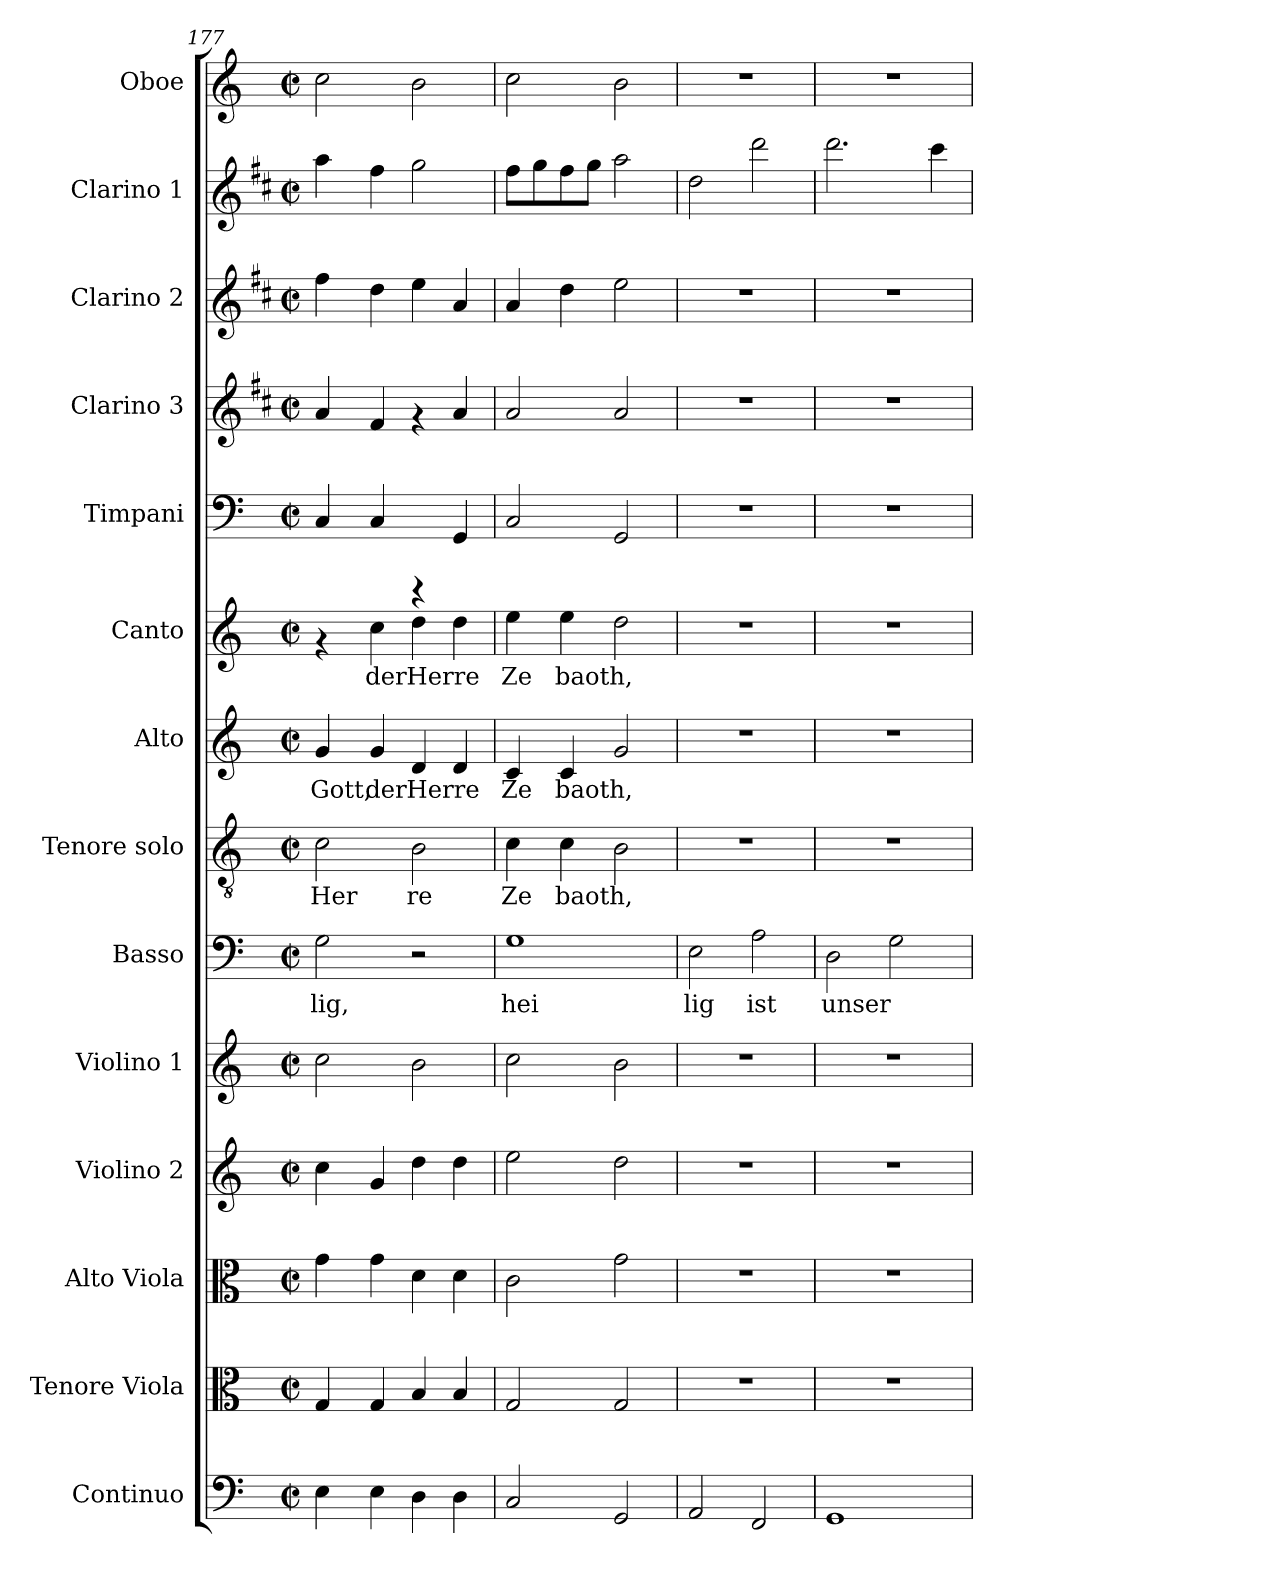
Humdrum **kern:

**kern	**kern	**kern	**kern	**kern	**kern	**text	**kern	**text	**kern	**text	**kern	**text	**kern	**kern	**kern	**kern	**kern
*part14	*part13	*part12	*part11	*part10	*part9	*part9	*part8	*part8	*part7	*part7	*part6	*part6	*part5	*part4	*part3	*part2	*part1
*staff14	*staff13	*staff12	*staff11	*staff10	*staff9	*staff9	*staff8	*staff8	*staff7	*staff7	*staff6	*staff6	*staff5	*staff4	*staff3	*staff2	*staff1
*I"Continuo	*I"Tenore Viola	*I"Alto Viola	*I"Violino 2	*I"Violino 1	*I"Basso	*	*I"Tenore solo	*	*I"Alto	*	*I"Canto	*	*I"Timpani	*I"Clarino 3	*I"Clarino 2	*I"Clarino 1	*I"Oboe
*I'Continuo	*I'Tenore Viola	*I'Alto Viola	*I'Violino 2	*I'Violino 1	*I'Basso	*	*I'Tenore	*	*I'Alto	*	*I'Canto	*	*I'Timpani	*I'Clarino 3	*I'Clarino 2	*I'Clarino 1	*I'Oboe
*clefF4	*clefC3	*clefC3	*clefG2	*clefG2	*clefF4	*	*clefGv2	*	*clefG2	*	*clefG2	*	*clefF4	*clefG2	*clefG2	*clefG2	*clefG2
*	*	*	*	*	*	*	*	*	*	*	*	*	*	*ITrd1c2	*ITrd1c2	*ITrd1c2	*
*k[]	*k[]	*k[]	*k[]	*k[]	*k[]	*	*k[]	*	*k[]	*	*k[]	*	*k[]	*k[]	*k[]	*k[]	*k[]
*C:	*C:	*C:	*C:	*C:	*C:	*	*C:	*	*C:	*	*C:	*	*C:	*C:	*C:	*C:	*C:
*M2/2	*M2/2	*M2/2	*M2/2	*M2/2	*M2/2	*	*M2/2	*	*M2/2	*	*M2/2	*	*M2/2	*M2/2	*M2/2	*M2/2	*M2/2
*met(c|)	*met(c|)	*met(c|)	*met(c|)	*met(c|)	*met(c|)	*	*met(c|)	*	*met(c|)	*	*met(c|)	*	*met(c|)	*met(c|)	*met(c|)	*met(c|)	*met(c|)
=177	=177	=177	=177	=177	=177	=177	=177	=177	=177	=177	=177	=177	=177	=177	=177	=177	=177
!	!	!	!	!	!	!LO:LY:b:cj	!	!LO:LY:b	!	!LO:LY:b:cj	!	!	!	!	!	!	!
4E\	4G/	4g\	4cc\	2cc\	2G\	lig,	2c\	Her	4g/	Gott,	4rf	.	4C/	4g/	4ee\	4gg\	2cc\
!	!	!	!	!	!	!	!	!	!	!LO:LY:b:cj	!	!LO:LY:b:cj	!	!	!	!	!
4E\	4G/	4g\	4g/	.	.	.	.	.	4g/	der	4cc\	der	4C/	4e/	4cc\	4ee\	.
!	!	!	!	!	!	!	!	!LO:LY:b	!	!LO:LY:b:cj	!	!LO:LY:b:cj	!	!	!	!	!
4D\	4B/	4d\	4dd\	2b\	2r	.	2B\	re	4d/	Herre	4dd\	Herre	4rCCC	4rf	4dd\	2ff\	2b\
!	!	!	!	!	!	!	!	!	!	!LO:LY:b:cj	!	!LO:LY:b:cj	!	!	!	!	!
4D\	4B/	4d\	4dd\	.	.	.	.	.	4d/	.	4dd\	.	4GG/	4g/	4g/	.	.
=178	=178	=178	=178	=178	=178	=178	=178	=178	=178	=178	=178	=178	=178	=178	=178	=178	=178
!	!	!	!	!	!	!LO:LY:b:cj	!	!LO:LY:b	!	!LO:LY:b:cj	!	!LO:LY:b:cj	!	!	!	!	!
2C/	2G/	2c\	2ee\	2cc\	1G	hei	4c\	Ze	4c/	Ze	4ee\	Ze	2C/	2g/	4g/	8ee\L	2cc\
.	.	.	.	.	.	.	.	.	.	.	.	.	.	.	.	8ff\	.
!	!	!	!	!	!	!	!	!LO:LY:b	!	!LO:LY:b:cj	!	!LO:LY:b:cj	!	!	!	!	!
.	.	.	.	.	.	.	4c\	baoth,	4c/	baoth,	4ee\	baoth,	.	.	4cc\	8ee\	.
.	.	.	.	.	.	.	.	.	.	.	.	.	.	.	.	8ff\J	.
!	!	!	!	!	!	!	!	!LO:LY:b	!	!LO:LY:b:cj	!	!LO:LY:b:cj	!	!	!	!	!
2GG/	2G/	2g\	2dd\	2b\	.	.	2B\	.	2g/	.	2dd\	.	2GG/	2g/	2dd\	2gg\	2b\
=179	=179	=179	=179	=179	=179	=179	=179	=179	=179	=179	=179	=179	=179	=179	=179	=179	=179
!	!	!	!	!	!	!LO:LY:b:cj	!	!	!	!	!	!	!	!	!	!	!
2AA/	1r	1r	1r	1r	2E\	lig	1r	.	1r	.	1r	.	1r	1r	1r	2cc\	1r
!	!	!	!	!	!	!LO:LY:b:cj	!	!	!	!	!	!	!	!	!	!	!
2FF/	.	.	.	.	2A\	ist	.	.	.	.	.	.	.	.	.	2ccc\	.
=180	=180	=180	=180	=180	=180	=180	=180	=180	=180	=180	=180	=180	=180	=180	=180	=180	=180
!	!	!	!	!	!	!LO:LY:b:cj	!	!	!	!	!	!	!	!	!	!	!
1GG	1r	1r	1r	1r	2D\	unser	1r	.	1r	.	1r	.	1r	1r	1r	2.ccc\	1r
!	!	!	!	!	!	!LO:LY:b:cj	!	!	!	!	!	!	!	!	!	!	!
.	.	.	.	.	2G\	.	.	.	.	.	.	.	.	.	.	.	.
.	.	.	.	.	.	.	.	.	.	.	.	.	.	.	.	4bb\	.
=	=	=	=	=	=	=	=	=	=	=	=	=	=	=	=	=	=
*-	*-	*-	*-	*-	*-	*-	*-	*-	*-	*-	*-	*-	*-	*-	*-	*-	*-
